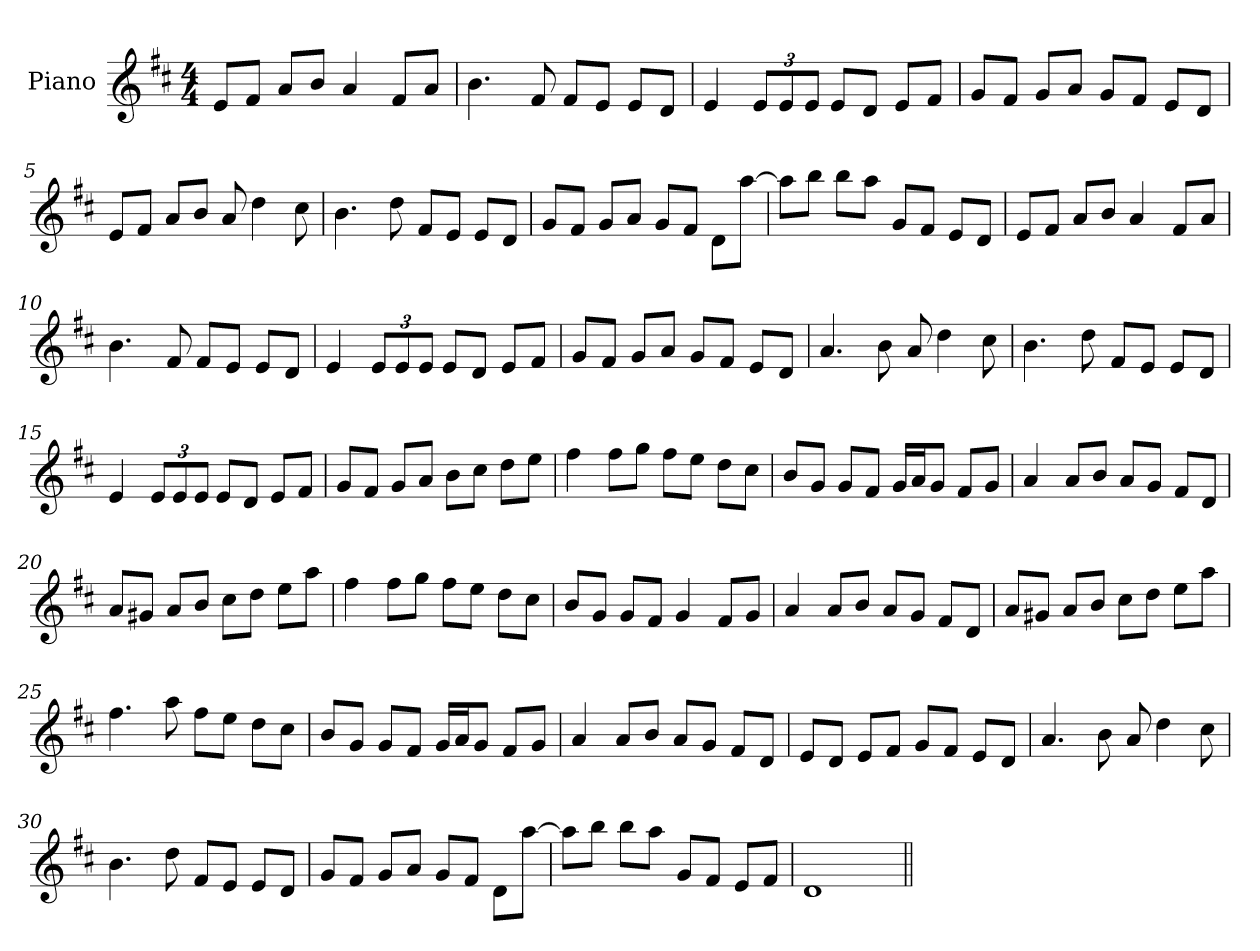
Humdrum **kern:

**kern
*part1
*staff1
*I"Piano
*I'Pno
*clefG2
*k[f#c#]
*D:
*M4/4
=1
8e/L
8f#/J
8a/L
8b/J
4a/
8f#/L
8a/J
=2
4.b\
8f#/
8f#/L
8e/J
8e/L
8d/J
=3
4e/
12e/L
12e/
12e/J
8e/L
8d/J
8e/L
8f#/J
=4
8g/L
8f#/J
8g/L
8a/J
8g/L
8f#/J
8e/L
8d/J
!!LO:LB:g=z
=5
8e/L
8f#/J
8a/L
8b/J
8a/
4dd\
8cc#\
=6
4.b\
8dd\
8f#/L
8e/J
8e/L
8d/J
=7
8g/L
8f#/J
8g/L
8a/J
8g/L
8f#/J
8d\L
[8aa\J
=8
8aa\L]
8bb\J
8bb\L
8aa\J
8g/L
8f#/J
8e/L
8d/J
=9
8e/L
8f#/J
8a/L
8b/J
4a/
8f#/L
8a/J
!!LO:LB:g=z
=10
4.b\
8f#/
8f#/L
8e/J
8e/L
8d/J
=11
4e/
12e/L
12e/
12e/J
8e/L
8d/J
8e/L
8f#/J
=12
8g/L
8f#/J
8g/L
8a/J
8g/L
8f#/J
8e/L
8d/J
=13
4.a/
8b\
8a/
4dd\
8cc#\
!!LO:LB:g=z
=14
4.b\
8dd\
8f#/L
8e/J
8e/L
8d/J
=15
4e/
12e/L
12e/
12e/J
8e/L
8d/J
8e/L
8f#/J
=16
8g/L
8f#/J
8g/L
8a/J
8b\L
8cc#\J
8dd\L
8ee\J
=17
4ff#\
8ff#\L
8gg\J
8ff#\L
8ee\J
8dd\L
8cc#\J
!!LO:LB:g=z
=18
8b/L
8g/J
8g/L
8f#/J
16g/LL
16a/J
8g/J
8f#/L
8g/J
=19
4a/
8a/L
8b/J
8a/L
8g/J
8f#/L
8d/J
=20
8a/L
8g#X/J
8a/L
8b/J
8cc#\L
8dd\J
8ee\L
8aa\J
=21
4ff#\
8ff#\L
8gg\J
8ff#\L
8ee\J
8dd\L
8cc#\J
!!LO:LB:g=z
=22
8b/L
8g/J
8g/L
8f#/J
4g/
8f#/L
8g/J
=23
4a/
8a/L
8b/J
8a/L
8g/J
8f#/L
8d/J
=24
8a/L
8g#X/J
8a/L
8b/J
8cc#\L
8dd\J
8ee\L
8aa\J
=25
4.ff#\
8aa\
8ff#\L
8ee\J
8dd\L
8cc#\J
!!LO:LB:g=z
=26
8b/L
8g/J
8g/L
8f#/J
16g/LL
16a/J
8g/J
8f#/L
8g/J
=27
4a/
8a/L
8b/J
8a/L
8g/J
8f#/L
8d/J
=28
8e/L
8d/J
8e/L
8f#/J
8g/L
8f#/J
8e/L
8d/J
=29
4.a/
8b\
8a/
4dd\
8cc#\
!!LO:LB:g=z
=30
4.b\
8dd\
8f#/L
8e/J
8e/L
8d/J
=31
8g/L
8f#/J
8g/L
8a/J
8g/L
8f#/J
8d\L
[8aa\J
=32
8aa\L]
8bb\J
8bb\L
8aa\J
8g/L
8f#/J
8e/L
8f#/J
=33
1d
=||
*-
